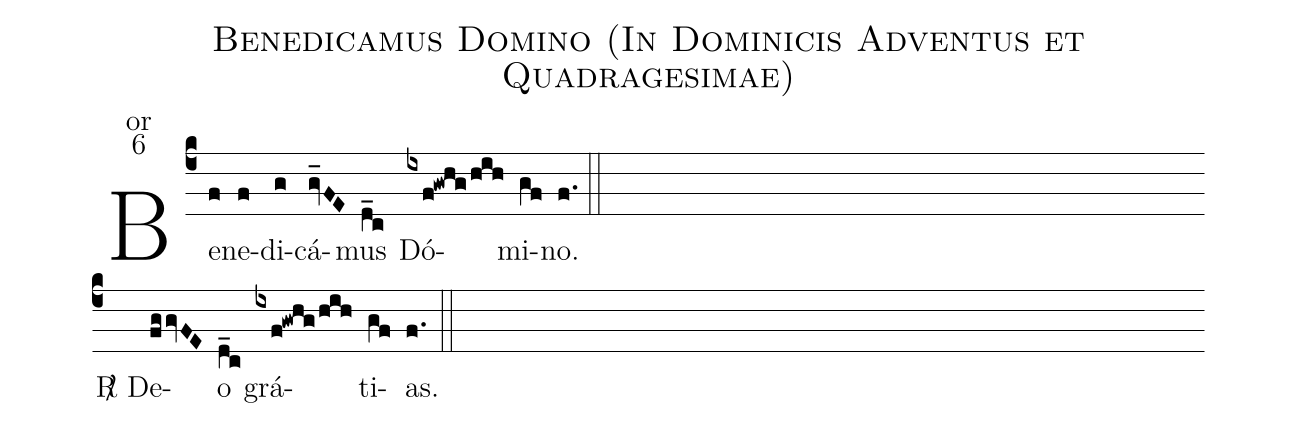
name:Benedicamus Domino (In Dominicis Adventus et Quadragesimae);
office-part:or;
mode:6;
%%
(c4) Be(f)ne(f)di(g)cá(gv_FE)mus(d_V!c) Dó(ixf!gwhg/hih)mi(gV!f)no.(f.) (::Z-)
<sp>R/</sp> De(fg/gvFE)o(d_V!c) grá(ixf!gwhg/hih)ti(gV!f)as.(f.) (::)
